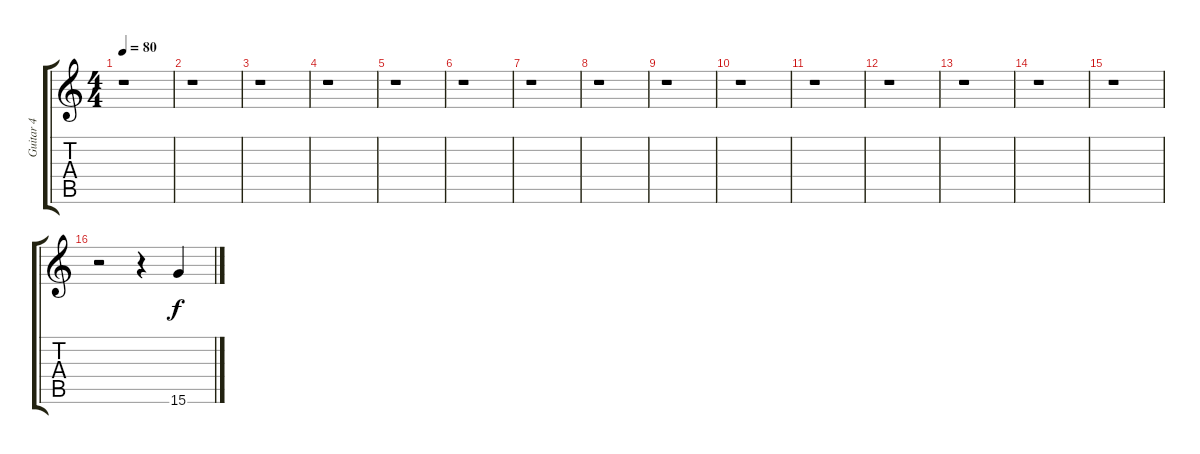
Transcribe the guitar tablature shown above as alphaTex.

\track ("Guitar 4" "Guitar 4") {instrument distortionguitar}
\staff {score tabs}
\tuning (E4 B3 G3 D3 A2 E2) {hide}
\ts (4 4)
\tempo 80
\clef g2
\ks c
r.1{dy f} |
r.1 |
r.1 |
r.1 |
r.1 |
r.1 |
r.1 |
r.1 |
r.1 |
r.1 |
r.1 |
r.1 |
r.1 |
r.1 |
r.1 |
r.2 r.4 15.6.4
